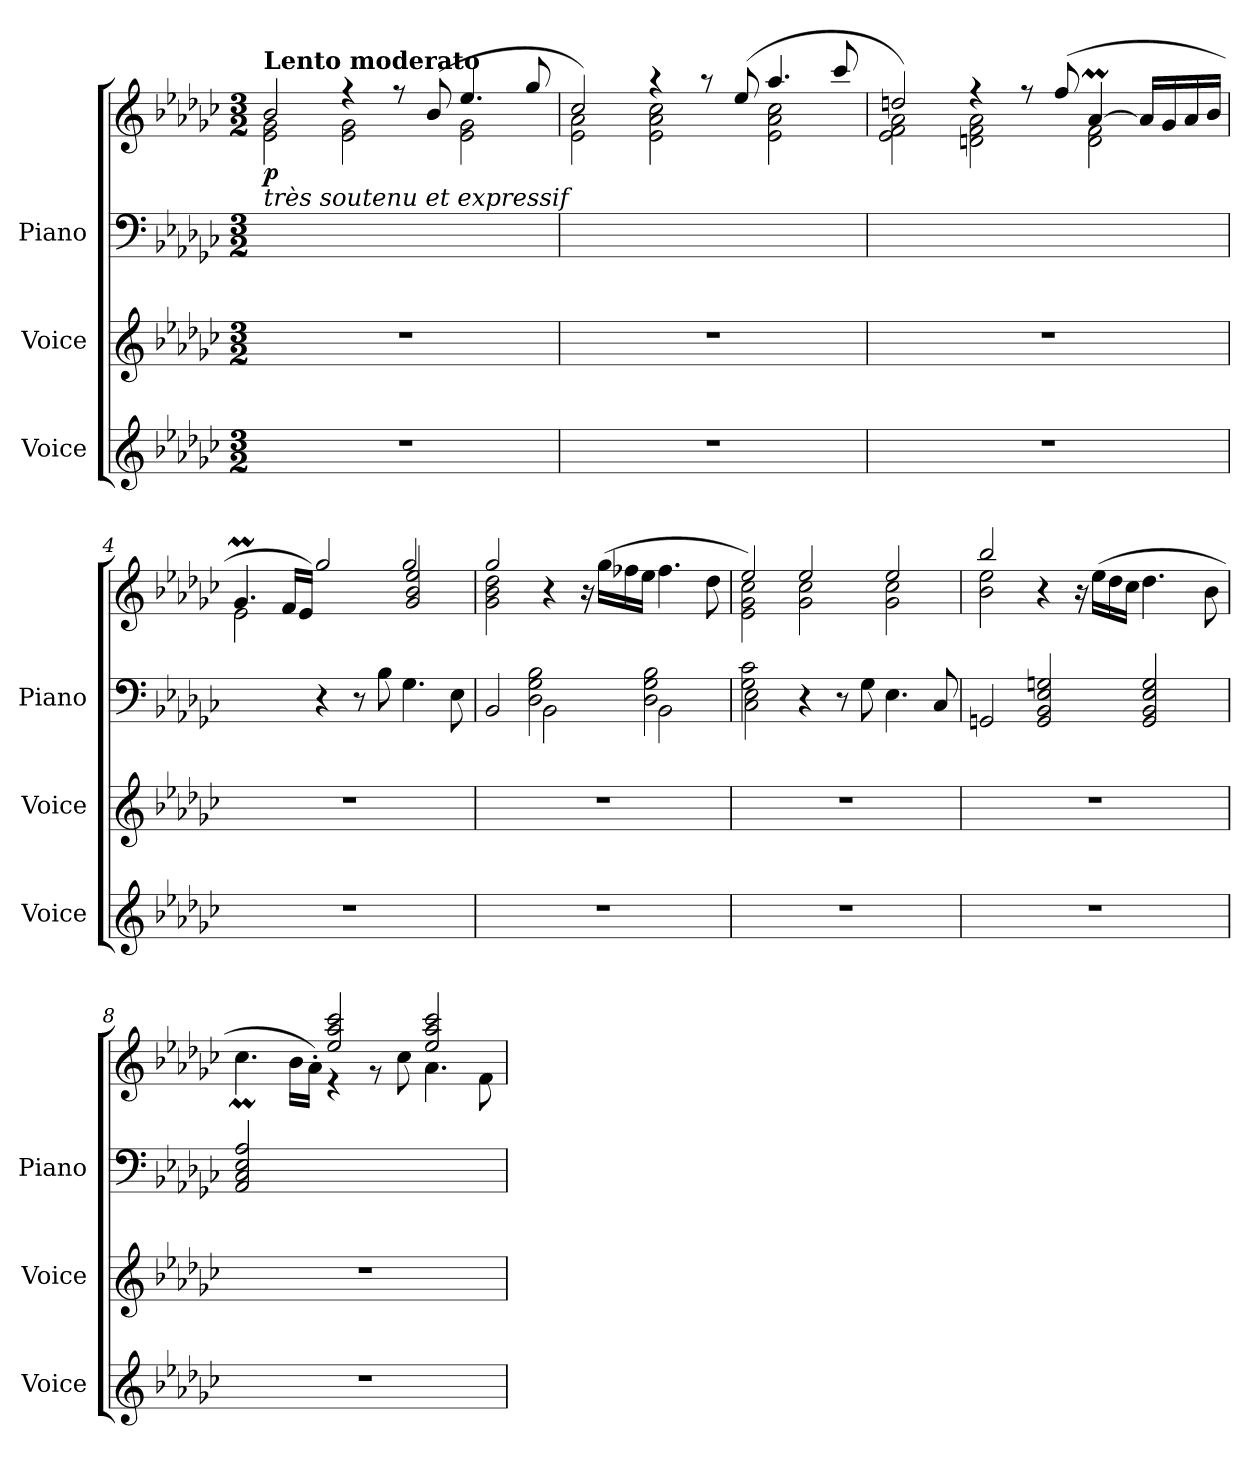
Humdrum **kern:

**kern	**kern	**kern	**kern	**dynam
*part3	*part2	*part1	*part1	*part1
*staff4	*staff3	*staff2	*staff1	*staff1/2
*I"Voice	*I"Voice	*I"Piano	*	*
*I'Voice	*I'Voice	*I'Piano	*	*
*clefG2	*clefG2	*clefF4	*clefG2	*
*k[b-e-a-d-g-c-]	*k[b-e-a-d-g-c-]	*k[b-e-a-d-g-c-]	*k[b-e-a-d-g-c-]	*
*M3/2	*M3/2	*M3/2	*M3/2	*
=1	=1	=1	=1	=1
*	*	*	*^	*
!	!	!	!LO:TX:a:B:t=Lento moderato	!	!
!	!	!	!LO:TX:b:i:t=très soutenu et expressif	!	!
!	!	!	!	!	!LO:DY:b
1.r	1.r	1.ryy	2b-/	2e-\ 2g-\	p
.	.	.	4rff	2e-\ 2g-\	.
.	.	.	8rff	.	.
.	.	.	(8b-/	.	.
.	.	.	4.ee-/	2e-\ 2g-\	.
.	.	.	8gg-/	.	.
=2	=2	=2	=2	=2	=2
1.r	1.r	1.ryy	2cc-/)	2e-\ 2a-\	.
.	.	.	4raa	2e-\ 2a-\ 2cc-\	.
.	.	.	8raa	.	.
.	.	.	(8ee-/	.	.
.	.	.	4.aa-/	2e-\ 2a-\ 2cc-\	.
.	.	.	8ccc-/	.	.
=3	=3	=3	=3	=3	=3
1.r	1.r	1.ryy	2ddn/)	2e-\ 2f\ 2a-\	.
.	.	.	4rff	2dn\ 2f\ 2a-\	.
.	.	.	8rff	.	.
.	.	.	(8ff/	.	.
.	.	.	[>4a-M/	2d\ 2f\	.
.	.	.	16a-/LL]	.	.
.	.	.	16g-/	.	.
.	.	.	16a-/	.	.
.	.	.	16b-/JJ	.	.
!!LO:LB:g=z	!!
=4	=4	=4	=4	=4	=4
1.r	1.r	2ryy	4.g-M/	2e-\	.
.	.	.	16f/LL	.	.
.	.	.	16e-/JJ)	.	.
.	.	4r	2ryy	2gg-/	.
.	.	8r	.	.	.
.	.	8B-\	.	.	.
.	.	4.G-\	2gg-/	2g-/ 2b-/ 2ee-/	.
.	.	8E-\	.	.	.
=5	=5	=5	=5	=5	=5
*	*	*^	*	*	*
1.r	1.r	2BB-/	2ryy	2gg-/	2g-\ 2b-\ 2dd-\	.
.	.	2BB-\	2D-\ 2G-\ 2B-\	1ryy	4r	.
.	.	.	.	.	16ra	.
.	.	.	.	.	(>16gg-\LL	.
.	.	.	.	.	16ff-X\	.
.	.	.	.	.	16ee-\JJ	.
.	.	2BB-\	2D-\ 2G-\ 2B-\	.	4.ff-\	.
.	.	.	.	.	8dd-\	.
=6	=6	=6	=6	=6	=6	=6
1.r	1.r	2G-\ 2c-\	2C-\ 2E-\	2ee-/)	2e-\ 2g-\ 2cc-\	.
.	.	4r	1ryy	2ee-/	2g-\ 2cc-\	.
.	.	8r	.	.	.	.
.	.	8G-\	.	.	.	.
.	.	4.E-\	.	2ee-/	2g-\ 2cc-\	.
.	.	8C-/	.	.	.	.
*	*	*v	*v	*	*	*
!!LO:LB:g=z	!!
=7	=7	=7	=7	=7	=7
1.r	1.r	2GGn/	2bb-/	2b-\ 2ee-\	.
.	.	2GG/ 2BB-/ 2E-/ 2Gn/	4ryy	4r	.
.	.	.	4ryy	16r	.
.	.	.	.	(>16ee-\LL	.
.	.	.	.	16dd-\	.
.	.	.	.	16cc-\JJ	.
.	.	2GG/ 2BB-/ 2E-/ 2G/	4ryy	4.dd-\	.
.	.	.	4ryy	.	.
.	.	.	.	8b-\	.
=8	=8	=8	=8	=8	=8
1.r	1.r	2AA-/ 2C-/ 2E-/ 2A-/	2ryy	4.cc-M\	.
.	.	.	.	16b-\LL	.
.	.	.	.	16a-'>\JJ)	.
.	.	1ryy	2ee-/ 2aa-/ 2ccc-/	4re	.
.	.	.	.	8rf	.
.	.	.	.	8cc-\	.
.	.	.	2ee-/ 2aa-/ 2ccc-/	4.a-\	.
.	.	.	.	8f\	.
*	*	*	*v	*v	*
=	=	=	=	=
*-	*-	*-	*-	*-
